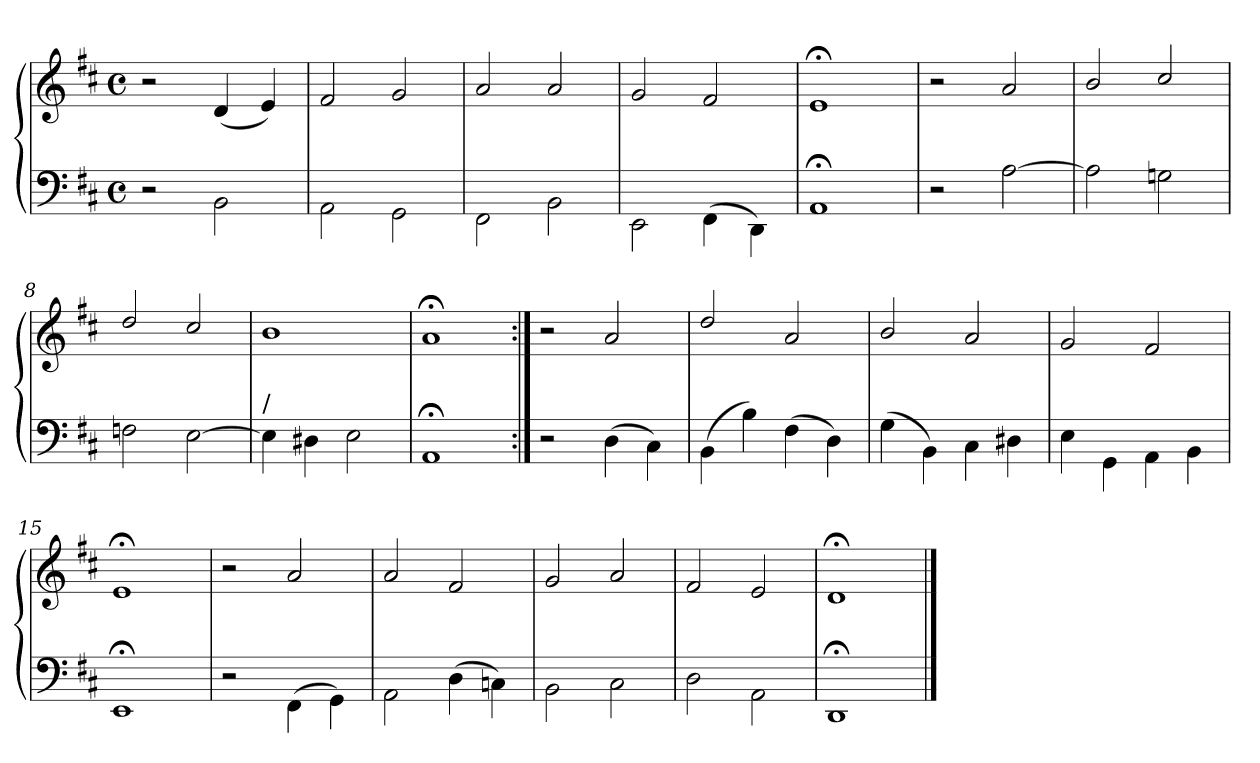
**kern	**kern
*part1	*part1
*staff2	*staff1
*clefF4	*clefG2
*k[f#c#]	*k[f#c#]
*M4/4	*M4/4
*met(c)	*met(c)
=1	=1
2r	2r
2BB\	(4d/
.	4e/)
=2	=2
2AA\	2f#/
2GG\	2g/
=3	=3
2FF#\	2a/
2BB\	2a/
=4	=4
2EE\	2g/
(4FF#\	2f#/
4DD\)	.
=5	=5
1AA;\	1e;</
=6	=6
2r	2r
[2A\	2a/
=7	=7
2A\]	2b/
2Gn\	2cc#/
=8	=8
2Fn\	2dd/
[2E\	2cc#/
=9	=9
!LO:TX:t=/	!
4E\]	1b/
4D#X\	.
2E\	.
=10	=10
1AA;\	1a;</
!!LO:PB:g=z
=11:|!	=11:|!
2r	2r
(4D\	2a/
4C#\)	.
=12	=12
(4BB\	2dd/
4B\)	.
(4F#\	2a/
4D\)	.
=13	=13
(4G\	2b/
4BB\)	.
4C#\	2a/
4D#X\	.
=14	=14
4E\	2g/
4GG\	.
4AA\	2f#/
4BB\	.
=15	=15
1EE;\	1e;</
=16	=16
2r	2r
(4FF#\	2a/
4GG\)	.
=17	=17
2AA\	2a/
(4D\	2f#/
4Cn\)	.
=18	=18
2BB\	2g/
2C#\	2a/
=19	=19
2D\	2f#/
2AA\	2e/
=20	=20
1DD;\	1d;</
==	==
*-	*-
